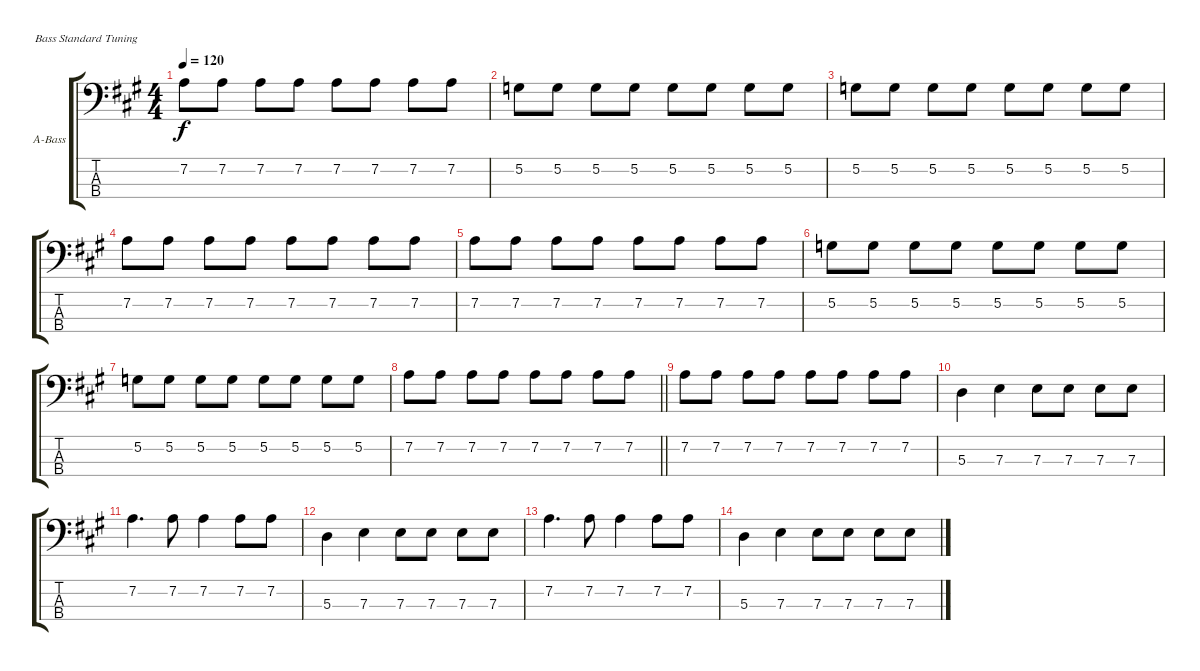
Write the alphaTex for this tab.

\bracketExtendMode groupsimilarinstruments
\firstSystemTrackNameOrientation horizontal
\otherSystemsTrackNameOrientation horizontal
\track ("Bass Paul" "A-Bass") {instrument acousticguitarnylon}
\staff {score tabs}
\tuning (G2 D2 A1 E1)
\ts (4 4)
\tempo 120
\clef f4
\ks a
7.2.8{dy f} 7.2.8 7.2.8 7.2.8 7.2.8 7.2.8 7.2.8 7.2.8 |
5.2.8 5.2.8 5.2.8 5.2.8 5.2.8 5.2.8 5.2.8 5.2.8 |
5.2.8 5.2.8 5.2.8 5.2.8 5.2.8 5.2.8 5.2.8 5.2.8 |
7.2.8 7.2.8 7.2.8 7.2.8 7.2.8 7.2.8 7.2.8 7.2.8 |
7.2.8 7.2.8 7.2.8 7.2.8 7.2.8 7.2.8 7.2.8 7.2.8 |
5.2.8 5.2.8 5.2.8 5.2.8 5.2.8 5.2.8 5.2.8 5.2.8 |
5.2.8 5.2.8 5.2.8 5.2.8 5.2.8 5.2.8 5.2.8 5.2.8 |
\barLineRight lightlight
7.2.8 7.2.8 7.2.8 7.2.8 7.2.8 7.2.8 7.2.8 7.2.8 |
7.2.8 7.2.8 7.2.8 7.2.8 7.2.8 7.2.8 7.2.8 7.2.8 |
5.3.4 7.3.4 7.3.8 7.3.8 7.3.8 7.3.8 |
7.2.4{d} 7.2.8 7.2.4 7.2.8 7.2.8 |
5.3.4 7.3.4 7.3.8 7.3.8 7.3.8 7.3.8 |
7.2.4{d} 7.2.8 7.2.4 7.2.8 7.2.8 |
5.3.4 7.3.4 7.3.8 7.3.8 7.3.8 7.3.8
